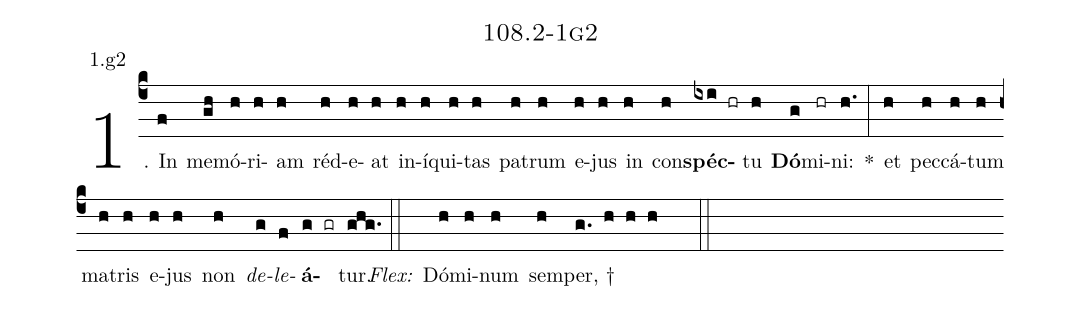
name: 108.2-1g2;
annotation: 1.g2;
%%
(c4)1. In(f) me(gh)mó(h)ri(h)am(h) réd(h)e(h)at(h) in(h)í(h)qui(h)tas(h) pa(h)trum(h) e(h)jus(h) in(h) con(h)<b>spéc</b>(ixi hr)tu(h) <b>Dó</b>(g)mi(hr)ni:(h.) *(:) et(h) pec(h)cá(h)tum(h) ma(h)tris(h) e(h)jus(h) non(h) <i>de</i>(g)<i>le</i>(f)<b>á</b>(g gr)tur.(ghg.) (::)
<i>Flex:</i>()  Dó(h)mi(h)num(h) sem(h)per, †(g. h h h  ::)
